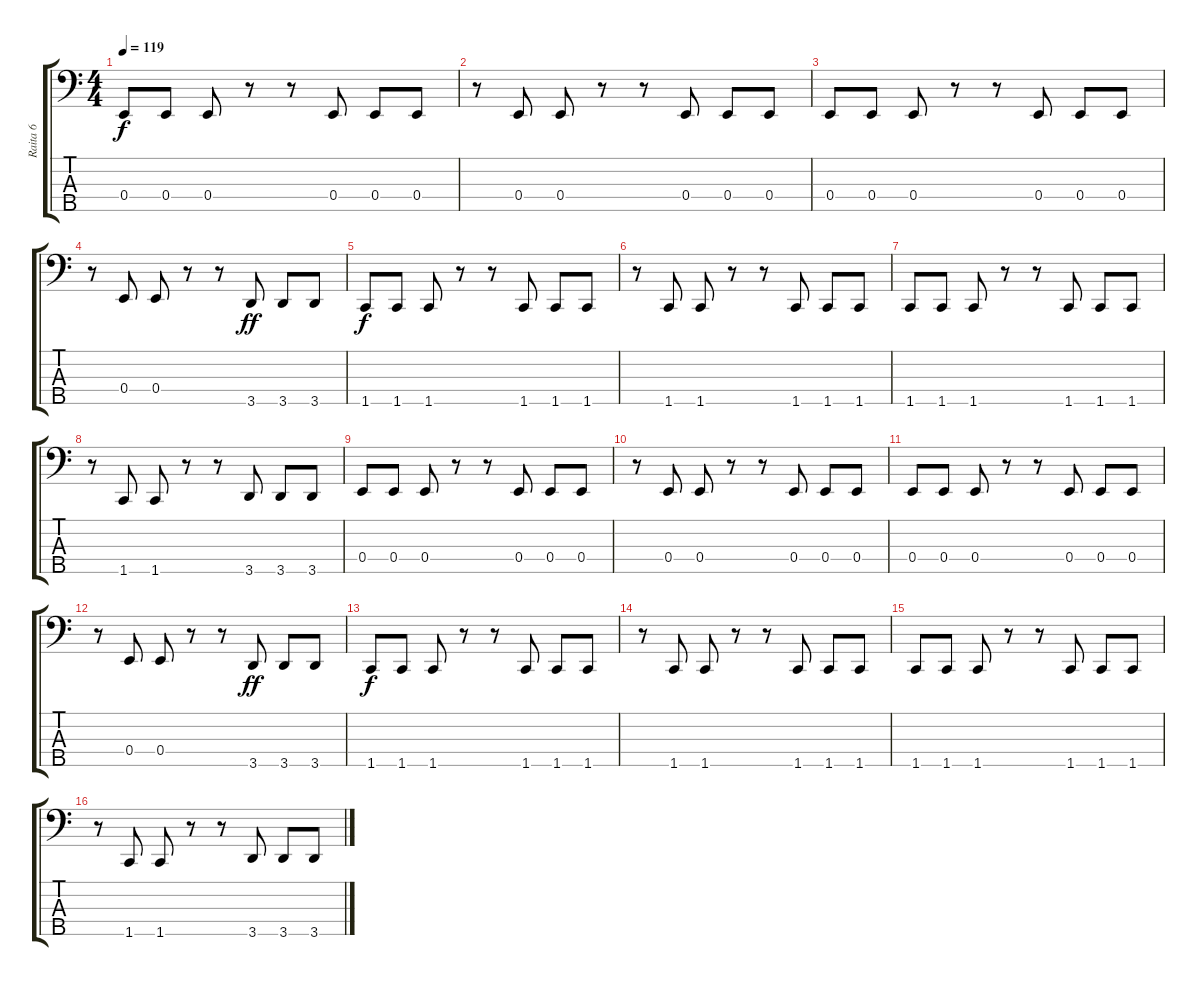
\track ("Raita 6" "Raita 6") {instrument electricbasspick}
\staff {score tabs}
\tuning (G2 D2 A1 E1 B0) {hide}
\ts (4 4)
\tempo 119
\clef f4
\ks c
0.4.8{dy f} 0.4.8 0.4.8 r.8 r.8 0.4.8 0.4.8 0.4.8 |
r.8 0.4.8 0.4.8 r.8 r.8 0.4.8 0.4.8 0.4.8 |
0.4.8 0.4.8 0.4.8 r.8 r.8 0.4.8 0.4.8 0.4.8 |
r.8 0.4.8 0.4.8 r.8 r.8 3.5.8{dy ff} 3.5.8 3.5.8 |
1.5.8{dy f} 1.5.8 1.5.8 r.8 r.8 1.5.8 1.5.8 1.5.8 |
r.8 1.5.8 1.5.8 r.8 r.8 1.5.8 1.5.8 1.5.8 |
1.5.8 1.5.8 1.5.8 r.8 r.8 1.5.8 1.5.8 1.5.8 |
r.8 1.5.8 1.5.8 r.8 r.8 3.5.8 3.5.8 3.5.8 |
0.4.8 0.4.8 0.4.8 r.8 r.8 0.4.8 0.4.8 0.4.8 |
r.8 0.4.8 0.4.8 r.8 r.8 0.4.8 0.4.8 0.4.8 |
0.4.8 0.4.8 0.4.8 r.8 r.8 0.4.8 0.4.8 0.4.8 |
r.8 0.4.8 0.4.8 r.8 r.8 3.5.8{dy ff} 3.5.8 3.5.8 |
1.5.8{dy f} 1.5.8 1.5.8 r.8 r.8 1.5.8 1.5.8 1.5.8 |
r.8 1.5.8 1.5.8 r.8 r.8 1.5.8 1.5.8 1.5.8 |
1.5.8 1.5.8 1.5.8 r.8 r.8 1.5.8 1.5.8 1.5.8 |
r.8 1.5.8 1.5.8 r.8 r.8 3.5.8 3.5.8 3.5.8
